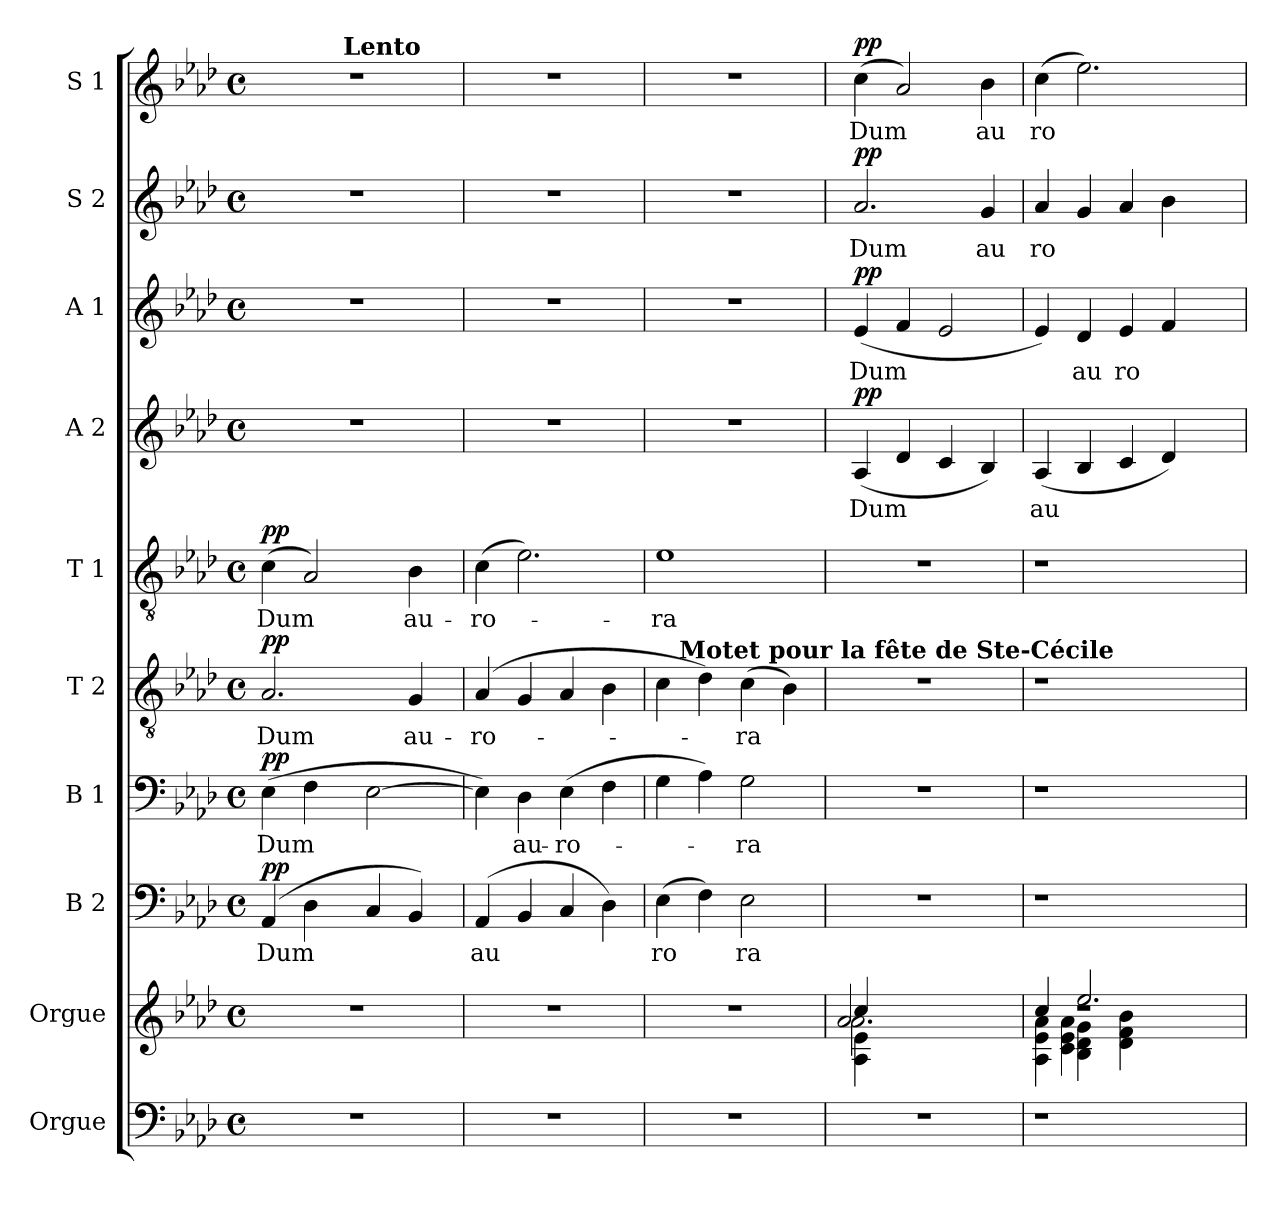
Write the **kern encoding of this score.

**kern	**kern	**kern	**text	**dynam	**kern	**text	**dynam	**kern	**text	**dynam	**kern	**text	**dynam	**kern	**text	**dynam	**kern	**text	**dynam	**kern	**text	**dynam	**kern	**text	**dynam
*part10	*part9	*part8	*part8	*part8	*part7	*part7	*part7	*part6	*part6	*part6	*part5	*part5	*part5	*part4	*part4	*part4	*part3	*part3	*part3	*part2	*part2	*part2	*part1	*part1	*part1
*staff10	*staff9	*staff8	*staff8	*staff8	*staff7	*staff7	*staff7	*staff6	*staff6	*staff6	*staff5	*staff5	*staff5	*staff4	*staff4	*staff4	*staff3	*staff3	*staff3	*staff2	*staff2	*staff2	*staff1	*staff1	*staff1
*I"Orgue	*I"Orgue	*I"B 2	*	*	*I"B 1	*	*	*I"T 2	*	*	*I"T 1	*	*	*I"A 2	*	*	*I"A 1	*	*	*I"S 2	*	*	*I"S 1	*	*
*clefF4	*clefG2	*clefF4	*	*	*clefF4	*	*	*clefGv2	*	*	*clefGv2	*	*	*clefG2	*	*	*clefG2	*	*	*clefG2	*	*	*clefG2	*	*
*k[b-e-a-d-]	*k[b-e-a-d-]	*k[b-e-a-d-]	*	*	*k[b-e-a-d-]	*	*	*k[b-e-a-d-]	*	*	*k[b-e-a-d-]	*	*	*k[b-e-a-d-]	*	*	*k[b-e-a-d-]	*	*	*k[b-e-a-d-]	*	*	*k[b-e-a-d-]	*	*
*A-:	*A-:	*A-:	*	*	*A-:	*	*	*A-:	*	*	*A-:	*	*	*A-:	*	*	*A-:	*	*	*A-:	*	*	*A-:	*	*
*M4/4	*M4/4	*M4/4	*	*	*M4/4	*	*	*M4/4	*	*	*M4/4	*	*	*M4/4	*	*	*M4/4	*	*	*M4/4	*	*	*M4/4	*	*
*met(c)	*met(c)	*met(c)	*	*	*met(c)	*	*	*met(c)	*	*	*met(c)	*	*	*met(c)	*	*	*met(c)	*	*	*met(c)	*	*	*met(c)	*	*
=1	=1	=1	=1	=1	=1	=1	=1	=1	=1	=1	=1	=1	=1	=1	=1	=1	=1	=1	=1	=1	=1	=1	=1	=1	=1
!	!	!	!LO:LY:b	!LO:DY:a	!	!LO:LY:b	!LO:DY:a	!	!LO:LY:b	!LO:DY:a	!	!LO:LY:b	!LO:DY:a	!	!	!	!	!	!	!	!	!	!	!	!
*	*	*	*	*	*	*	*	*	*	*	*	*	*	*	*	*	*	*	*	*	*	*	*^	*	*
1r	1r	(4AA-/	Dum	pp	(>4E-\	Dum	pp	2.A-/	Dum	pp	(>4c\	Dum	pp	1r	.	.	1r	.	.	1r	.	.	1r	4ryy	.	.
.	.	4D-\	.	.	4F\	.	.	.	.	.	2A-/)	.	.	.	.	.	.	.	.	.	.	.	.	8ryy	.	.
.	.	.	.	.	.	.	.	.	.	.	.	.	.	.	.	.	.	.	.	.	.	.	.	32ryy	.	.
!	!	!	!	!	!	!	!	!	!	!	!	!	!	!	!	!	!	!	!	!	!	!	!	!LO:TX:a:B:t=Lento	!	!
.	.	.	.	.	.	.	.	.	.	.	.	.	.	.	.	.	.	.	.	.	.	.	.	2ryy	.	.
.	.	4C/	.	.	[>2E-\	.	.	.	.	.	.	.	.	.	.	.	.	.	.	.	.	.	.	.	.	.
!	!	!	!	!	!	!	!	!	!LO:LY:b	!	!	!LO:LY:b	!	!	!	!	!	!	!	!	!	!	!	!	!	!
.	.	4BB-/)	.	.	.	.	.	4G/	au-	.	4B-\	au-	.	.	.	.	.	.	.	.	.	.	.	.	.	.
.	.	.	.	.	.	.	.	.	.	.	.	.	.	.	.	.	.	.	.	.	.	.	.	16.ryy	.	.
=2	=2	=2	=2	=2	=2	=2	=2	=2	=2	=2	=2	=2	=2	=2	=2	=2	=2	=2	=2	=2	=2	=2	=2	=2	=2	=2
!	!	!	!LO:LY:b	!	!	!	!	!	!LO:LY:b	!	!	!LO:LY:b	!	!	!	!	!	!	!	!	!	!	!	!	!	!
*	*	*	*	*	*	*	*	*	*	*	*	*	*	*	*	*	*	*	*	*	*	*	*v	*v	*	*
1r	1r	(4AA-/	au	.	4E-\])	.	.	(4A-/	-ro-	.	(>4c\	-ro-	.	1r	.	.	1r	.	.	1r	.	.	1r	.	.
!	!	!	!	!	!	!LO:LY:b	!	!	!	!	!	!	!	!	!	!	!	!	!	!	!	!	!	!	!
.	.	4BB-/	.	.	4D-\	au-	.	4G/	.	.	2.e-\)	.	.	.	.	.	.	.	.	.	.	.	.	.	.
!	!	!	!	!	!	!LO:LY:b	!	!	!	!	!	!	!	!	!	!	!	!	!	!	!	!	!	!	!
.	.	4C/	.	.	(>4E-\	-ro-	.	4A-/	.	.	.	.	.	.	.	.	.	.	.	.	.	.	.	.	.
.	.	4D-\)	.	.	4F\	.	.	4B-\	.	.	.	.	.	.	.	.	.	.	.	.	.	.	.	.	.
=3	=3	=3	=3	=3	=3	=3	=3	=3	=3	=3	=3	=3	=3	=3	=3	=3	=3	=3	=3	=3	=3	=3	=3	=3	=3
!	!	!	!LO:LY:b	!	!	!	!	!	!	!	!	!LO:LY:b	!	!	!	!	!	!	!	!	!	!	!	!	!
1r	1r	(>4E-\	ro	.	4G\	.	.	4c\	.	.	1e-	-ra	.	1r	.	.	1r	.	.	1r	.	.	1r	.	.
.	.	4F\)	.	.	4A-\)	.	.	4d-\)	.	.	.	.	.	.	.	.	.	.	.	.	.	.	.	.	.
!	!	!	!LO:LY:b	!	!	!LO:LY:b	!	!	!LO:LY:b	!	!	!	!	!	!	!	!	!	!	!	!	!	!	!	!
.	.	2E-\	ra	.	2G\	-ra	.	(>4c\	-ra	.	.	.	.	.	.	.	.	.	.	.	.	.	.	.	.
.	.	.	.	.	.	.	.	4B-\)	.	.	.	.	.	.	.	.	.	.	.	.	.	.	.	.	.
=4	=4	=4	=4	=4	=4	=4	=4	=4	=4	=4	=4	=4	=4	=4	=4	=4	=4	=4	=4	=4	=4	=4	=4	=4	=4
*	*^	*	*	*	*	*	*	*	*	*	*	*	*	*	*	*	*	*	*	*	*	*	*	*	*
*	*	*^	*	*	*	*	*	*	*	*	*	*	*	*	*	*	*	*	*	*	*	*	*	*	*	*
*	*	*	*^	*	*	*	*	*	*	*	*	*	*	*	*	*	*	*	*	*	*	*	*	*	*	*	*
!	!	!	!	!	!	!	!	!	!	!	!	!	!	!	!	!	!	!LO:LY:b	!LO:DY:a	!	!LO:LY:b	!LO:DY:a	!	!LO:LY:b	!LO:DY:a	!	!LO:LY:b	!LO:DY:a
*	*	*	*	*	*	*	*	*	*	*	*^	*	*	*	*	*	*	*	*	*	*	*	*	*	*	*	*	*
1r	4A-\ 4e-\	4cc/	2.a-\	2a-/	1r	.	.	1r	.	.	1r	4ryy	.	.	1r	.	.	(<4A-/	Dum	pp	(<4e-/	Dum	pp	2.a-/	Dum	pp	(>4cc\	Dum	pp
!	!	!	!	!	!	!	!	!	!	!	!	!LO:TX:a:B:cj:t=Motet pour la fête de Ste-Cécile	!	!	!	!	!	!	!	!	!	!	!	!	!	!	!	!	!
.	4ryy	4ryy	.	.	.	.	.	.	.	.	.	2.ryy	.	.	.	.	.	4d-/	.	.	4f/	.	.	.	.	.	2a-/)	.	.
.	2ryy	2ryy	.	4ryy	.	.	.	.	.	.	.	.	.	.	.	.	.	4c/	.	.	2e-/	.	.	.	.	.	.	.	.
!	!	!	!	!	!	!	!	!	!	!	!	!	!	!	!	!	!	!	!	!	!	!	!	!	!LO:LY:b	!	!	!LO:LY:b	!
.	.	.	4ryy	4ryy	.	.	.	.	.	.	.	.	.	.	.	.	.	4B-/)	.	.	.	.	.	4g/	au	.	4b-\	au	.
=5	=5	=5	=5	=5	=5	=5	=5	=5	=5	=5	=5	=5	=5	=5	=5	=5	=5	=5	=5	=5	=5	=5	=5	=5	=5	=5	=5	=5	=5
!	!	!	!	!	!	!	!	!	!	!	!	!	!	!	!	!	!	!	!LO:LY:b	!	!	!	!	!	!LO:LY:b	!	!	!LO:LY:b	!
*	*	*	*	*	*	*	*	*	*	*	*v	*v	*	*	*	*	*	*	*	*	*	*	*	*	*	*	*	*	*
1r	4cc/	4A-\ 4e-\ 4a-\	4ryy	4ryy	1r	.	.	1r	.	.	1r	.	.	1r	.	.	(<4A-/	au	.	4e-/)	.	.	4a-/	ro	.	(>4cc\	ro	.
!	!	!	!	!	!	!	!	!	!	!	!	!	!	!	!	!	!	!	!	!	!LO:LY:b	!	!	!	!	!	!	!
.	2.ee-/	4B-\ 4d-\ 4g\	1r	4c\ 4e-\ 4a-\	.	.	.	.	.	.	.	.	.	.	.	.	4B-/	.	.	4d-/	au	.	4g/	.	.	2.ee-\)	.	.
!	!	!	!	!	!	!	!	!	!	!	!	!	!	!	!	!	!	!	!	!	!LO:LY:b	!	!	!	!	!	!	!
.	.	2.ryy	.	4d-\ 4f\ 4b-\	.	.	.	.	.	.	.	.	.	.	.	.	4c/	.	.	4e-/	ro	.	4a-/	.	.	.	.	.
.	.	.	.	2ryy	.	.	.	.	.	.	.	.	.	.	.	.	4d-/)	.	.	4f/	.	.	4b-\	.	.	.	.	.
4ryy	4ryy	.	.	.	4ryy	.	.	4ryy	.	.	4ryy	.	.	4ryy	.	.	4ryy	.	.	4ryy	.	.	4ryy	.	.	4ryy	.	.
*	*v	*v	*v	*v	*	*	*	*	*	*	*	*	*	*	*	*	*	*	*	*	*	*	*	*	*	*	*	*
=	=	=	=	=	=	=	=	=	=	=	=	=	=	=	=	=	=	=	=	=	=	=	=	=	=
*-	*-	*-	*-	*-	*-	*-	*-	*-	*-	*-	*-	*-	*-	*-	*-	*-	*-	*-	*-	*-	*-	*-	*-	*-	*-
